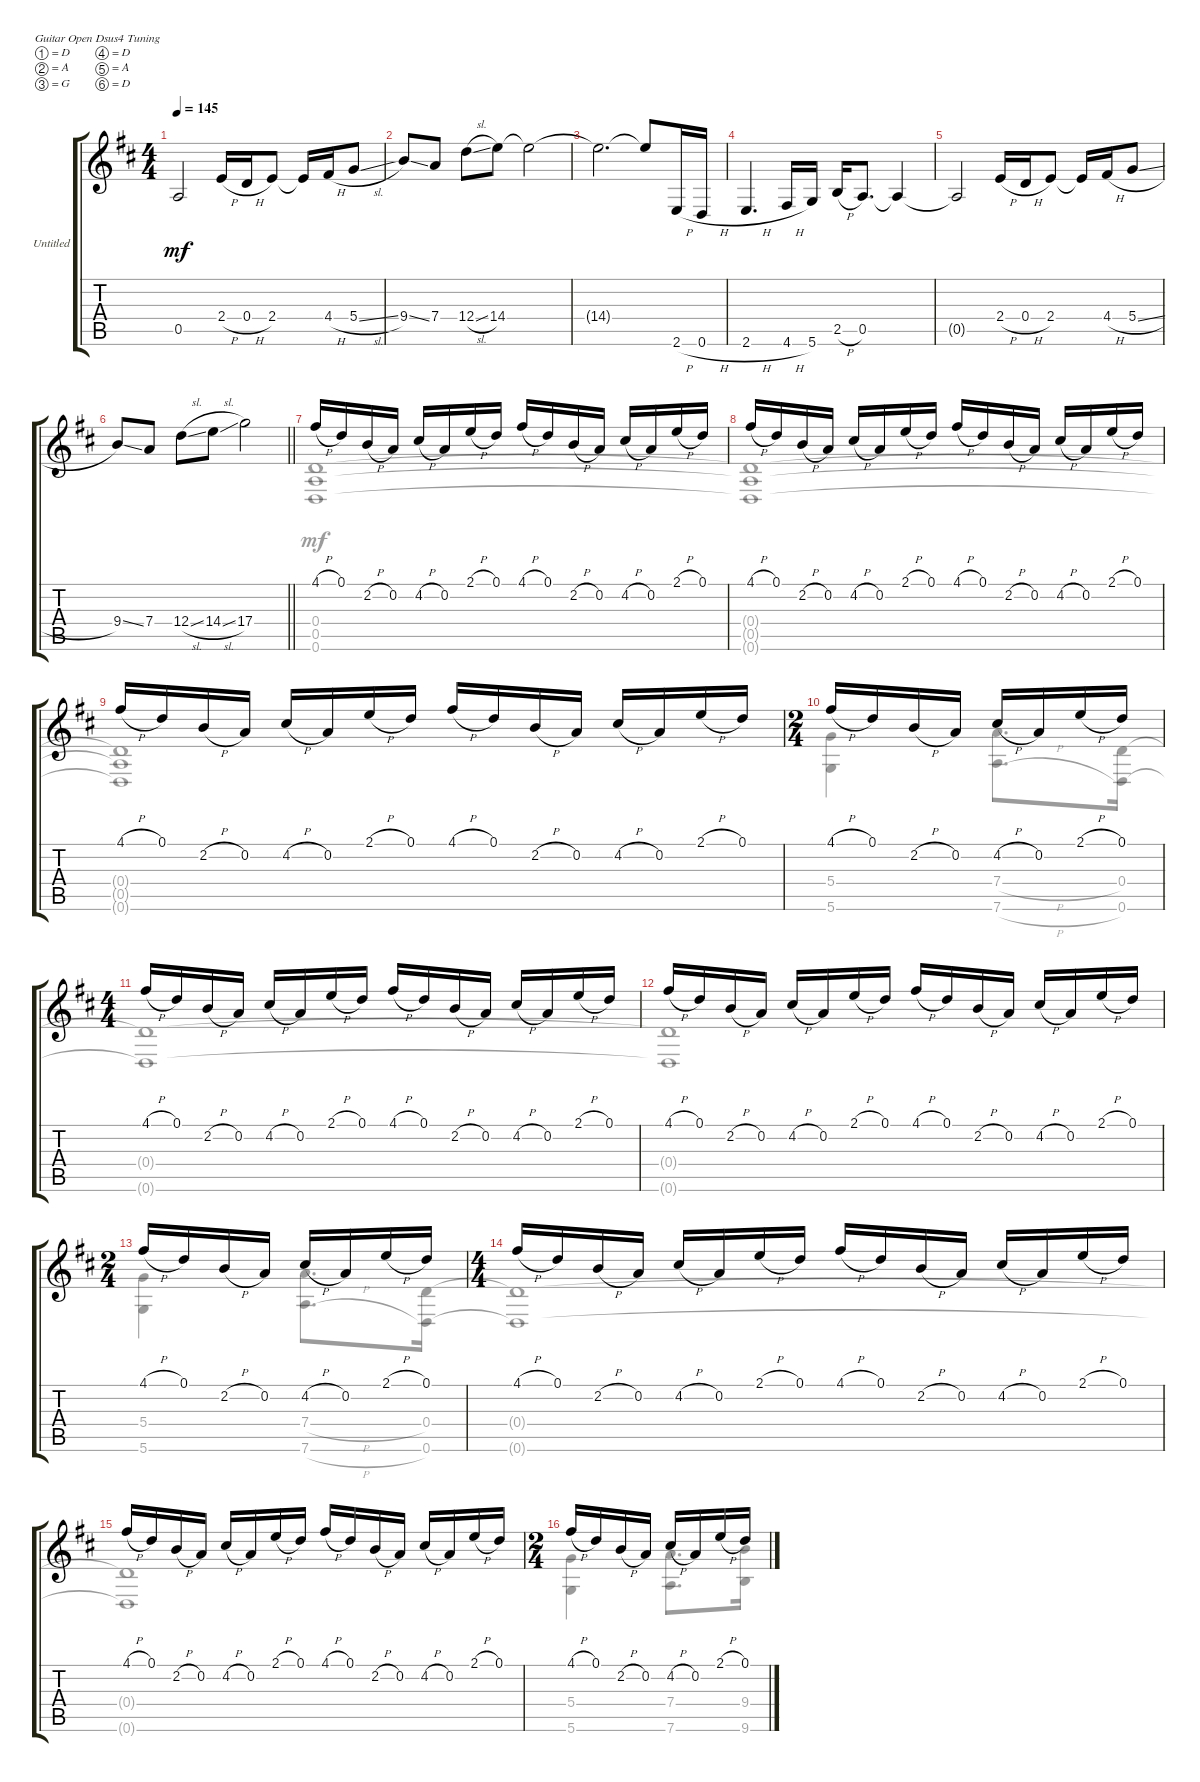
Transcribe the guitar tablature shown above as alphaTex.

\bracketExtendMode groupsimilarinstruments
\firstSystemTrackNameOrientation horizontal
\otherSystemsTrackNameOrientation horizontal
\track ("Untitled" "Untitled") {instrument acousticguitarsteel}
\staff {score tabs}
\tuning (D4 A3 G3 D3 A2 D2)
\voice
\ts (4 4)
\tempo 145
\clef g2
\ks d
0.5{t}.2{dy mf} 2.4{h}.16 0.4{h}.16 2.4.8 2.4{t}.16 4.4{h}.16 5.4{sl}.8 |
9.4{ss}.8 7.4.8 12.4{sl}.8 14.4.8 14.4{t}.2 |
14.4{t}.2{d} 14.4{t}.8 2.6{h}.16 0.6{h}.16 |
2.6{h}.4{d} 4.6{h}.16 5.6.16 2.5{h}.16 0.5.8{d} 0.5{t}.4 |
0.5{t}.2 2.4{h}.16 0.4{h}.16 2.4.8 2.4{t}.16 4.4{h}.16 5.4{sl}.8 |
\barLineRight lightlight
9.4{ss}.8 7.4.8 12.4{sl}.8 14.4{sl}.8 17.4.2 |
4.1{h}.16 0.1.16 2.2{h}.16 0.2.16 4.2{h}.16 0.2.16 2.1{h}.16 0.1.16 4.1{h}.16 0.1.16 2.2{h}.16 0.2.16 4.2{h}.16 0.2.16 2.1{h}.16 0.1.16 |
4.1{h}.16 0.1.16 2.2{h}.16 0.2.16 4.2{h}.16 0.2.16 2.1{h}.16 0.1.16 4.1{h}.16 0.1.16 2.2{h}.16 0.2.16 4.2{h}.16 0.2.16 2.1{h}.16 0.1.16 |
4.1{h}.16 0.1.16 2.2{h}.16 0.2.16 4.2{h}.16 0.2.16 2.1{h}.16 0.1.16 4.1{h}.16 0.1.16 2.2{h}.16 0.2.16 4.2{h}.16 0.2.16 2.1{h}.16 0.1.16 |
\ts (2 4)
4.1{h}.16 0.1.16 2.2{h}.16 0.2.16 4.2{h}.16 0.2.16 2.1{h}.16 0.1.16 |
\ts (4 4)
4.1{h}.16 0.1.16 2.2{h}.16 0.2.16 4.2{h}.16 0.2.16 2.1{h}.16 0.1.16 4.1{h}.16 0.1.16 2.2{h}.16 0.2.16 4.2{h}.16 0.2.16 2.1{h}.16 0.1.16 |
4.1{h}.16 0.1.16 2.2{h}.16 0.2.16 4.2{h}.16 0.2.16 2.1{h}.16 0.1.16 4.1{h}.16 0.1.16 2.2{h}.16 0.2.16 4.2{h}.16 0.2.16 2.1{h}.16 0.1.16 |
\ts (2 4)
4.1{h}.16 0.1.16 2.2{h}.16 0.2.16 4.2{h}.16 0.2.16 2.1{h}.16 0.1.16 |
\ts (4 4)
4.1{h}.16 0.1.16 2.2{h}.16 0.2.16 4.2{h}.16 0.2.16 2.1{h}.16 0.1.16 4.1{h}.16 0.1.16 2.2{h}.16 0.2.16 4.2{h}.16 0.2.16 2.1{h}.16 0.1.16 |
4.1{h}.16 0.1.16 2.2{h}.16 0.2.16 4.2{h}.16 0.2.16 2.1{h}.16 0.1.16 4.1{h}.16 0.1.16 2.2{h}.16 0.2.16 4.2{h}.16 0.2.16 2.1{h}.16 0.1.16 |
\ts (2 4)
4.1{h}.16 0.1.16 2.2{h}.16 0.2.16 4.2{h}.16 0.2.16 2.1{h}.16 0.1.16
\voice
\clef g2
\ottava regular
\simile none
\ks d
|
|
|
|
|
\barLineRight lightlight
|
(0.4 0.5 0.6).1 |
(0.4{t} 0.5{t} 0.6{t}).1 |
(0.4{t} 0.5{t} 0.6{t}).1 |
(5.4 5.6).4 (7.4{h} 7.6{h}).8{d} (0.4 0.6).16 |
(0.4{t} 0.6{t}).1 |
(0.4{t} 0.6{t}).1 |
(5.4 5.6).4 (7.4{h} 7.6{h}).8{d} (0.4 0.6).16 |
(0.4{t} 0.6{t}).1 |
(0.4{t} 0.6{t}).1 |
(5.4 5.6).4 (7.4 7.6).8{d} (9.4 9.6).16
